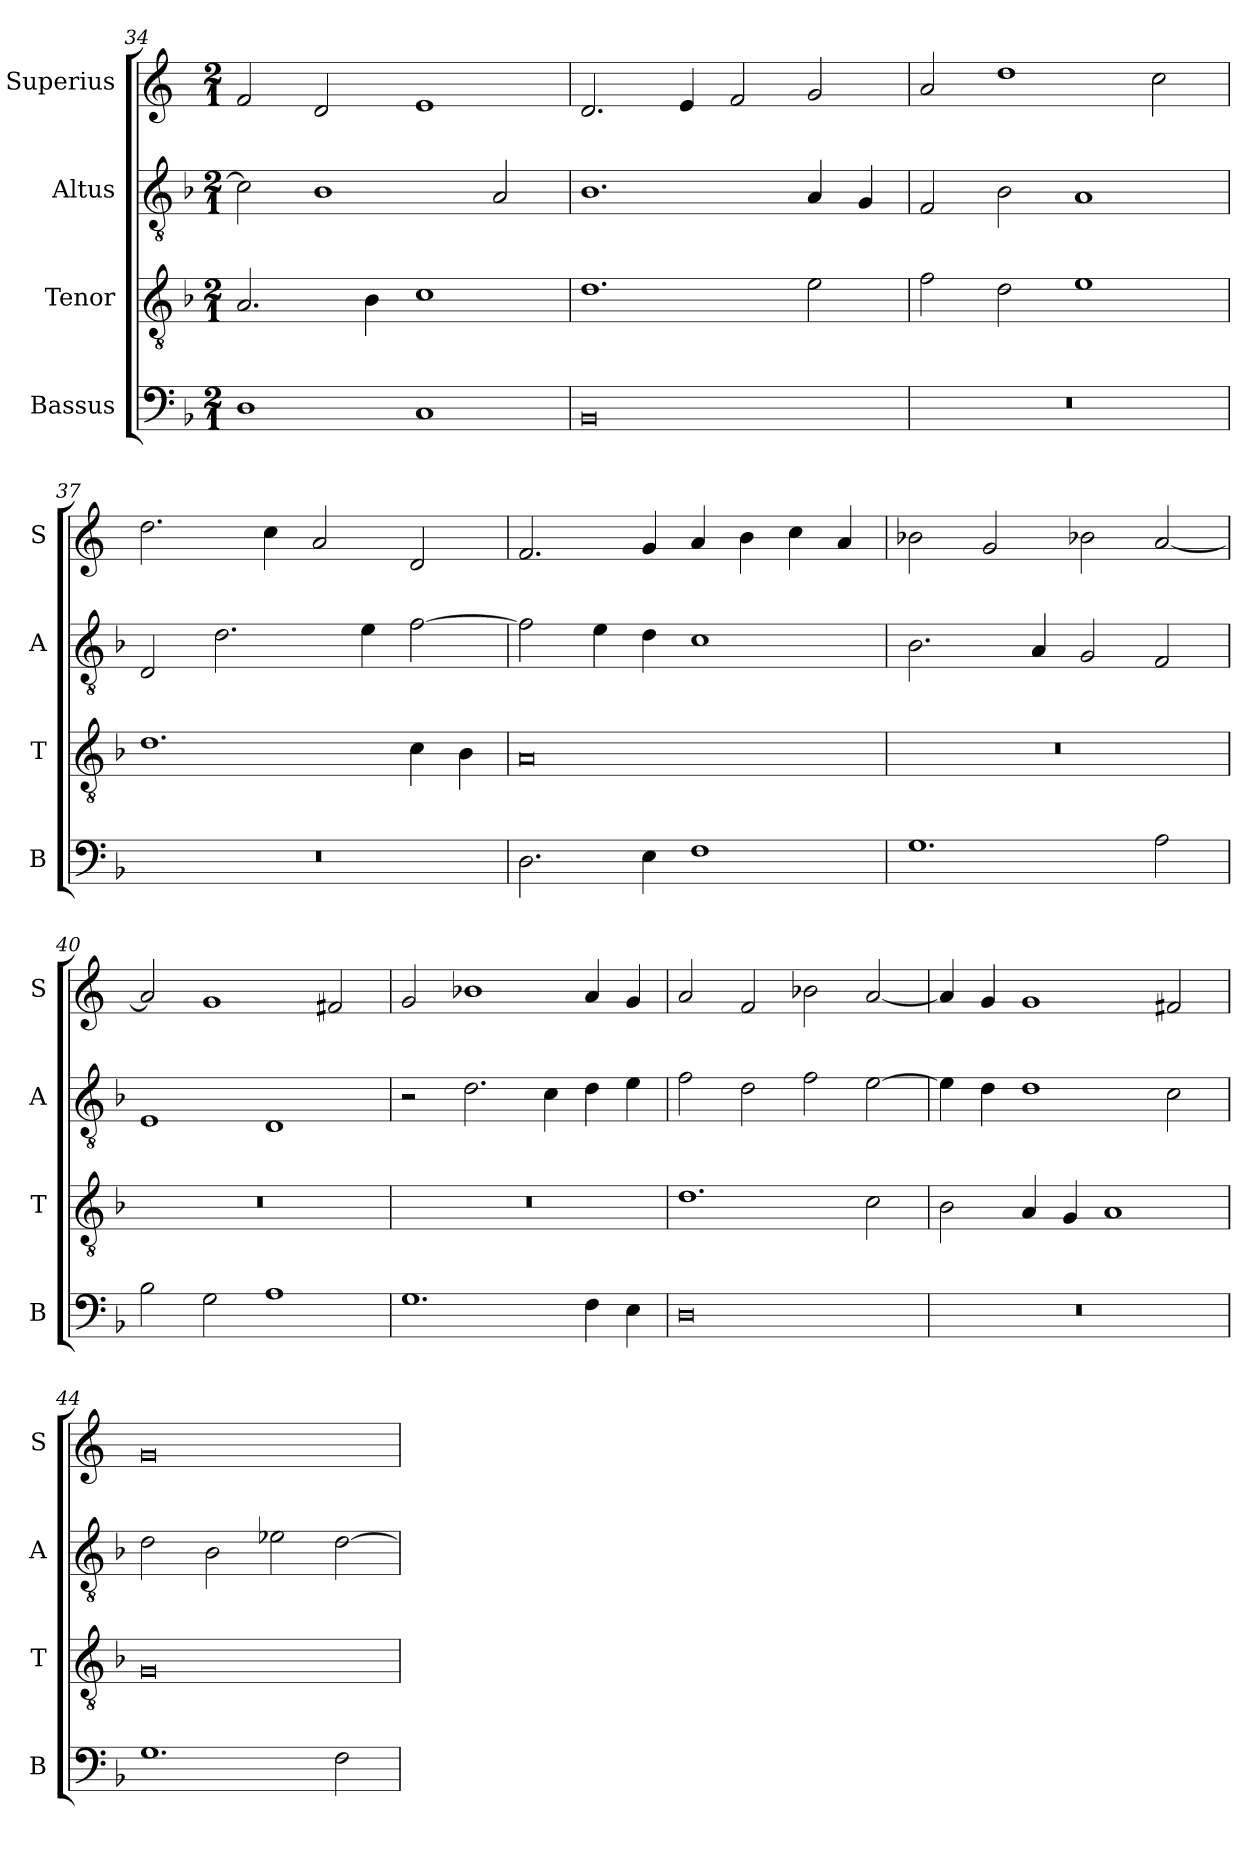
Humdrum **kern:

**kern	**kern	**kern	**kern
*part4	*part3	*part2	*part1
*staff4	*staff3	*staff2	*staff1
*I"Bassus	*I"Tenor	*I"Altus	*I"Superius
*I'B	*I'T	*I'A	*I'S
*clefF4	*clefGv2	*clefGv2	*clefG2
*k[b-]	*k[b-]	*k[b-]	*k[]
*M2/1	*M2/1	*M2/1	*M2/1
=34	=34	=34	=34
1D	2.A/	2c\]	2f/
.	.	1B-	2d/
.	4B-\	.	.
1C	1c	.	1e
.	.	2A/	.
=35	=35	=35	=35
0BB-	1.d	1.B-	2.d/
.	.	.	4e/
.	.	.	2f/
.	2e\	4A/	2g/
.	.	4G/	.
=36	=36	=36	=36
0r	2f\	2F/	2a/
.	2d\	2B-\	1dd
.	1e	1A	.
.	.	.	2cc\
=37	=37	=37	=37
0r	1.d	2D/	2.dd\
.	.	2.d\	.
.	.	.	4cc\
.	.	.	2a/
.	.	4e\	.
.	4c\	[2f\	2d/
.	4B-\	.	.
=38	=38	=38	=38
2.D\	0A	2f\]	2.f/
.	.	4e\	.
4E\	.	4d\	4g/
1F	.	1c	4a/
.	.	.	4b\
.	.	.	4cc\
.	.	.	4a/
=39	=39	=39	=39
1.G	0r	2.B-\	2b-X\
.	.	.	2g/
.	.	4A/	.
.	.	2G/	2b-X\
2A\	.	2F/	[2a/
=40	=40	=40	=40
2B-\	0r	1E	2a/]
2G\	.	.	1g
1A	.	1D	.
.	.	.	2f#X/
=41	=41	=41	=41
1.G	0r	2r	2g/
.	.	2.d\	1b-X
.	.	4c\	.
4F\	.	4d\	4a/
4E\	.	4e\	4g/
=42	=42	=42	=42
0D	1.d	2f\	2a/
.	.	2d\	2f/
.	.	2f\	2b-X\
.	2c\	[2e\	[2a/
=43	=43	=43	=43
0r	2B-\	4e\]	4a/]
.	.	4d\	4g/
.	4A/	1d	1g
.	4G/	.	.
.	1A	.	.
.	.	2c\	2f#X/
=44	=44	=44	=44
1.G	0G	2d\	0g
.	.	2B-\	.
.	.	2e-X\	.
2F\	.	[2d\	.
=	=	=	=
*-	*-	*-	*-
